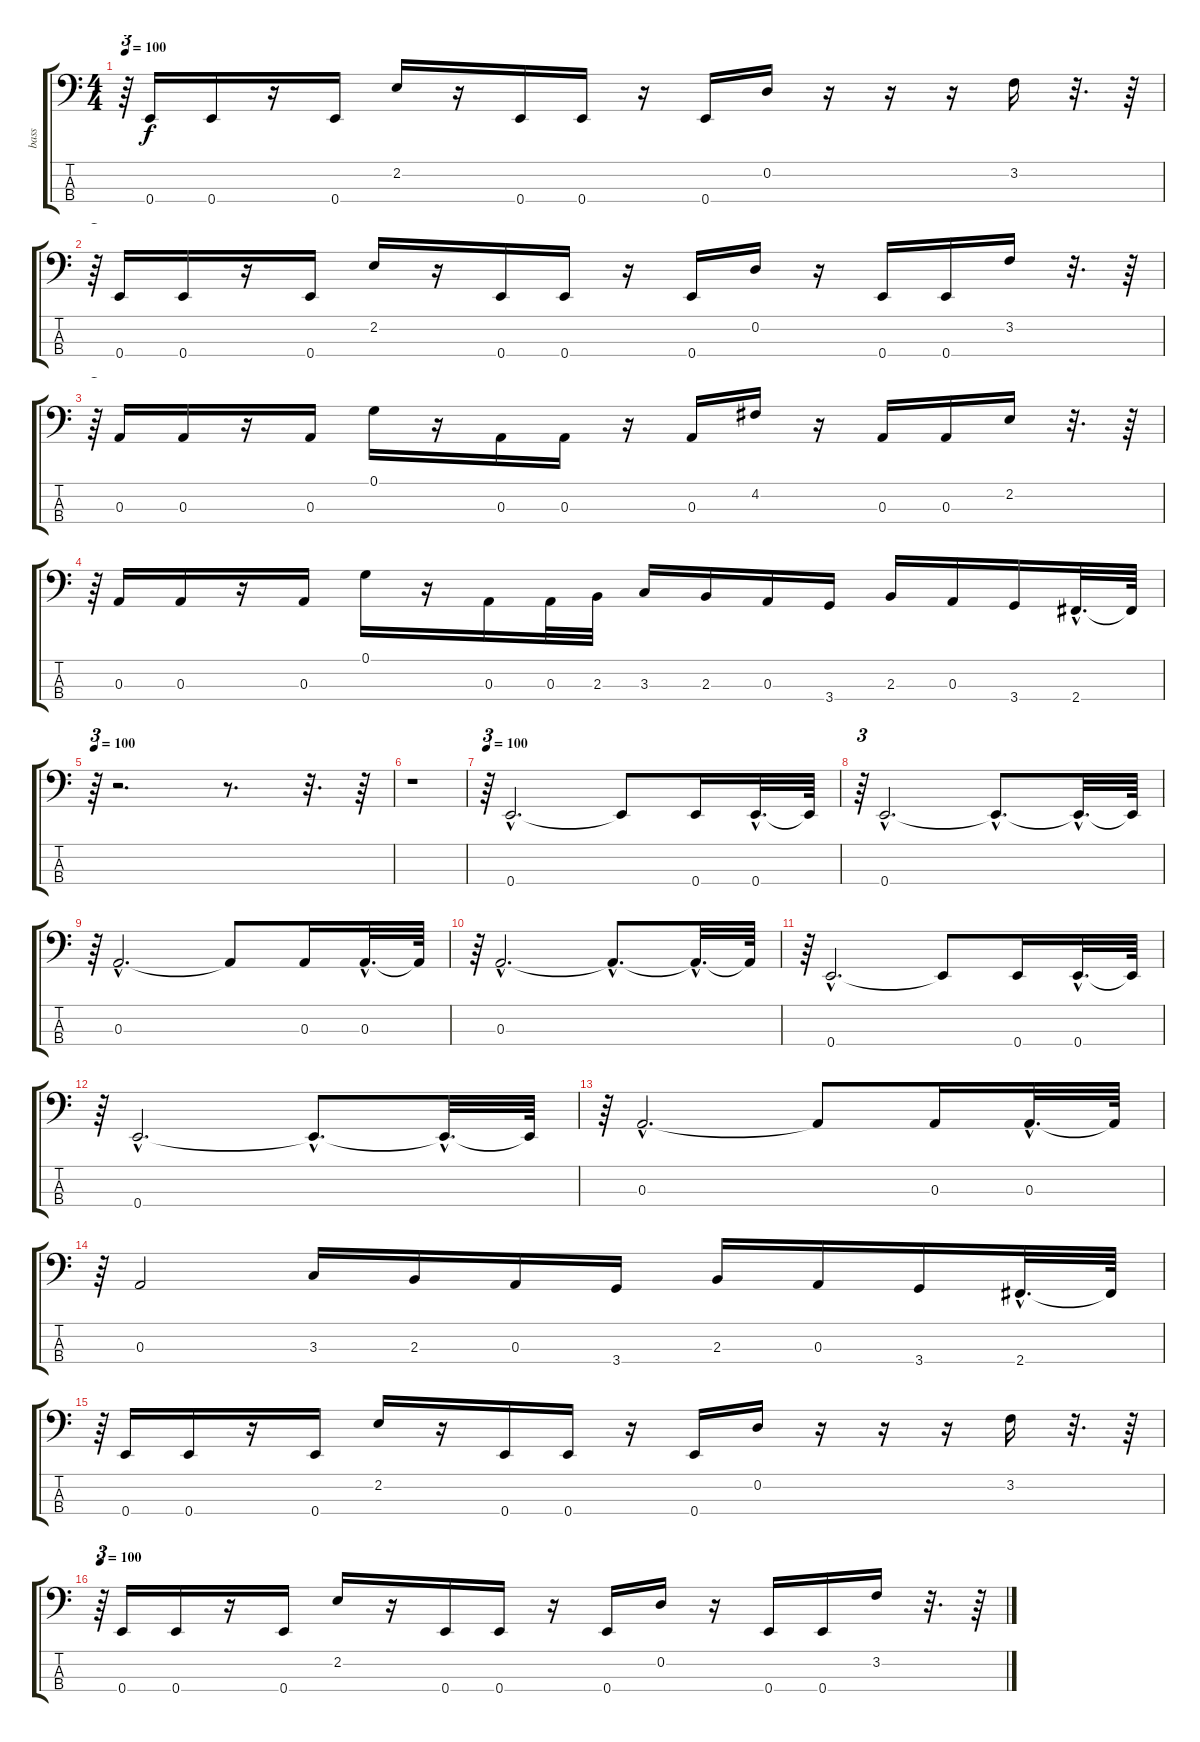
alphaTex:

\track ("bass" "bass") {instrument electricbassfinger}
\staff {score tabs}
\tuning (G2 D2 A1 E1) {hide}
\ts (4 4)
\tempo 100
\clef f4
\ks c
r.64{tu (3 2) dy f} 0.4.16 0.4.16 r.16 0.4.16 2.2.16 r.16 0.4.16 0.4.16 r.16 0.4.16 0.2.16 r.16 r.16 r.16 3.2.16 r.32{d} r.64 |
r.64{tu (3 2)} 0.4.16 0.4.16 r.16 0.4.16 2.2.16 r.16 0.4.16 0.4.16 r.16 0.4.16 0.2.16 r.16 0.4.16 0.4.16 3.2.16 r.32{d} r.64 |
r.64{tu (3 2)} 0.3.16 0.3.16 r.16 0.3.16 0.1.16 r.16 0.3.16 0.3.16 r.16 0.3.16 4.2.16 r.16 0.3.16 0.3.16 2.2.16 r.32{d} r.64 |
r.64{tu (3 2)} 0.3.16 0.3.16 r.16 0.3.16 0.1.16 r.16 0.3.16 0.3.32 2.3.32 3.3.16 2.3.16 0.3.16 3.4.16 2.3.16 0.3.16 3.4.16 2.4{hac}.32{d} 2.4{t}.64 |
\tempo 100
r.64{tu (3 2)} r.2{d} r.8{d} r.32{d} r.64 |
r.1 |
\tempo 100
r.64{tu (3 2)} 0.4{hac}.2{d} 0.4{t}.8 0.4.16 0.4{hac}.32{d} 0.4{t}.64 |
r.64{tu (3 2)} 0.4{hac}.2{d} 0.4{hac t}.8{d} 0.4{hac t}.32{d} 0.4{t}.64 |
r.64{tu (3 2)} 0.3{hac}.2{d} 0.3{t}.8 0.3.16 0.3{hac}.32{d} 0.3{t}.64 |
r.64{tu (3 2)} 0.3{hac}.2{d} 0.3{hac t}.8{d} 0.3{hac t}.32{d} 0.3{t}.64 |
r.64{tu (3 2)} 0.4{hac}.2{d} 0.4{t}.8 0.4.16 0.4{hac}.32{d} 0.4{t}.64 |
r.64{tu (3 2)} 0.4{hac}.2{d} 0.4{hac t}.8{d} 0.4{hac t}.32{d} 0.4{t}.64 |
r.64{tu (3 2)} 0.3{hac}.2{d} 0.3{t}.8 0.3.16 0.3{hac}.32{d} 0.3{t}.64 |
r.64{tu (3 2)} 0.3.2 3.3.16 2.3.16 0.3.16 3.4.16 2.3.16 0.3.16 3.4.16 2.4{hac}.32{d} 2.4{t}.64 |
r.64{tu (3 2)} 0.4.16 0.4.16 r.16 0.4.16 2.2.16 r.16 0.4.16 0.4.16 r.16 0.4.16 0.2.16 r.16 r.16 r.16 3.2.16 r.32{d} r.64 |
\tempo 100
r.64{tu (3 2)} 0.4.16 0.4.16 r.16 0.4.16 2.2.16 r.16 0.4.16 0.4.16 r.16 0.4.16 0.2.16 r.16 0.4.16 0.4.16 3.2.16 r.32{d} r.64
